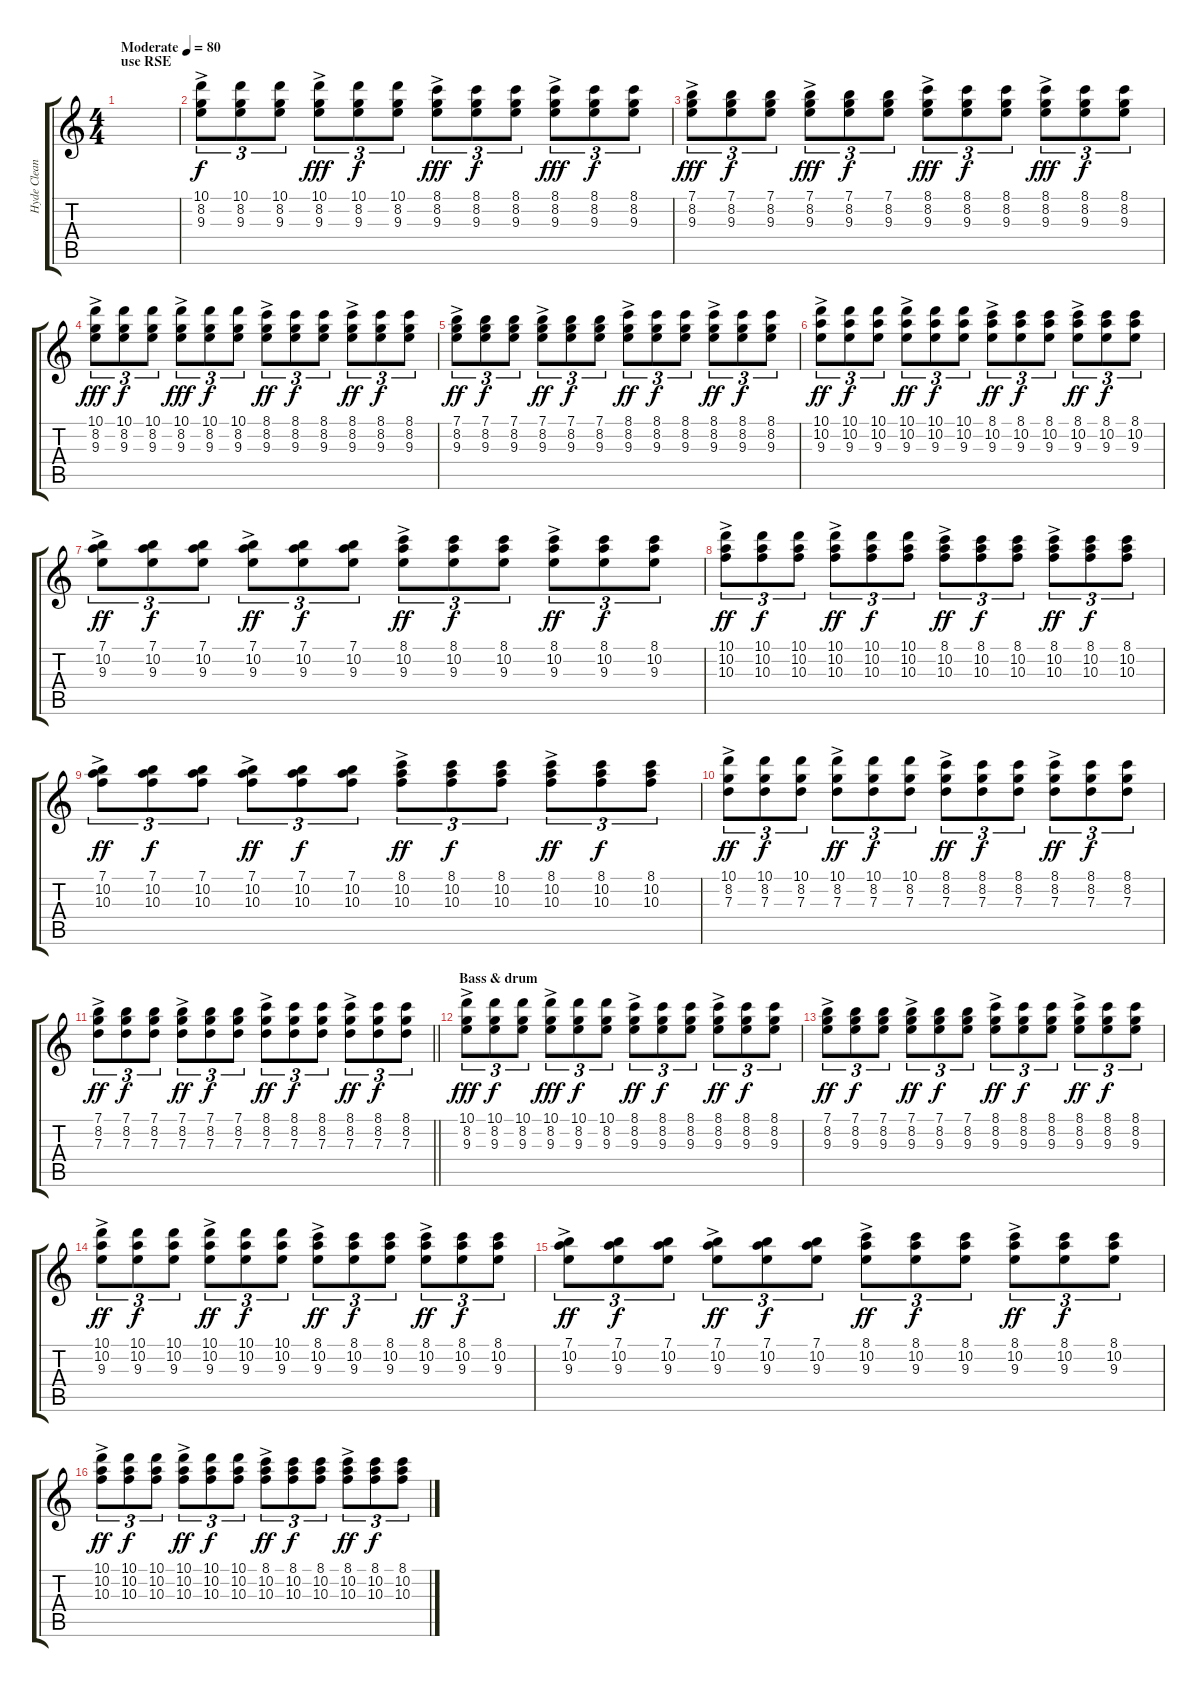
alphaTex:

\track ("Hyde Clean" "Hyde Clean") {instrument electricguitarclean}
\staff {score tabs}
\tuning (E4 B3 G3 D3 A2 E2) {hide}
\ts (4 4)
\section ("" "use RSE ")
\tempo (80 "Moderate")
\clef g2
\ks c
|
(10.1{ac} 8.2 9.3).8{tu (3 2)} (10.1 8.2 9.3).8{tu (3 2) dy f} (10.1 8.2 9.3).8{tu (3 2)} (10.1{ac} 8.2{ac} 9.3{ac}).8{tu (3 2) dy fff} (10.1 8.2 9.3).8{tu (3 2) dy f} (10.1 8.2 9.3).8{tu (3 2)} (8.1{ac} 8.2{ac} 9.3{ac}).8{tu (3 2) dy fff} (8.1 8.2 9.3).8{tu (3 2) dy f} (8.1 8.2 9.3).8{tu (3 2)} (8.1{ac} 8.2{ac} 9.3{ac}).8{tu (3 2) dy fff} (8.1 8.2 9.3).8{tu (3 2) dy f} (8.1 8.2 9.3).8{tu (3 2)} |
(7.1{ac} 8.2{ac} 9.3{ac}).8{tu (3 2) dy fff} (7.1 8.2 9.3).8{tu (3 2) dy f} (7.1 8.2 9.3).8{tu (3 2)} (7.1{ac} 8.2{ac} 9.3{ac}).8{tu (3 2) dy fff} (7.1 8.2 9.3).8{tu (3 2) dy f} (7.1 8.2 9.3).8{tu (3 2)} (8.1{ac} 8.2{ac} 9.3{ac}).8{tu (3 2) dy fff} (8.1 8.2 9.3).8{tu (3 2) dy f} (8.1 8.2 9.3).8{tu (3 2)} (8.1{ac} 8.2{ac} 9.3{ac}).8{tu (3 2) dy fff} (8.1 8.2 9.3).8{tu (3 2) dy f} (8.1 8.2 9.3).8{tu (3 2)} |
(10.1{ac} 8.2{ac} 9.3{ac}).8{tu (3 2) dy fff} (10.1 8.2 9.3).8{tu (3 2) dy f} (10.1 8.2 9.3).8{tu (3 2)} (10.1{ac} 8.2{ac} 9.3{ac}).8{tu (3 2) dy fff} (10.1 8.2 9.3).8{tu (3 2) dy f} (10.1 8.2 9.3).8{tu (3 2)} (8.1{ac} 8.2{ac} 9.3{ac}).8{tu (3 2) dy ff} (8.1 8.2 9.3).8{tu (3 2) dy f} (8.1 8.2 9.3).8{tu (3 2)} (8.1{ac} 8.2{ac} 9.3{ac}).8{tu (3 2) dy ff} (8.1 8.2 9.3).8{tu (3 2) dy f} (8.1 8.2 9.3).8{tu (3 2)} |
(7.1{ac} 8.2{ac} 9.3{ac}).8{tu (3 2) dy ff} (7.1 8.2 9.3).8{tu (3 2) dy f} (7.1 8.2 9.3).8{tu (3 2)} (7.1{ac} 8.2{ac} 9.3{ac}).8{tu (3 2) dy ff} (7.1 8.2 9.3).8{tu (3 2) dy f} (7.1 8.2 9.3).8{tu (3 2)} (8.1{ac} 8.2{ac} 9.3{ac}).8{tu (3 2) dy ff} (8.1 8.2 9.3).8{tu (3 2) dy f} (8.1 8.2 9.3).8{tu (3 2)} (8.1{ac} 8.2{ac} 9.3{ac}).8{tu (3 2) dy ff} (8.1 8.2 9.3).8{tu (3 2) dy f} (8.1 8.2 9.3).8{tu (3 2)} |
(10.1{ac} 10.2{ac} 9.3{ac}).8{tu (3 2) dy ff} (10.1 10.2 9.3).8{tu (3 2) dy f} (10.1 10.2 9.3).8{tu (3 2)} (10.1{ac} 10.2{ac} 9.3{ac}).8{tu (3 2) dy ff} (10.1 10.2 9.3).8{tu (3 2) dy f} (10.1 10.2 9.3).8{tu (3 2)} (8.1{ac} 10.2{ac} 9.3{ac}).8{tu (3 2) dy ff} (8.1 10.2 9.3).8{tu (3 2) dy f} (8.1 10.2 9.3).8{tu (3 2)} (8.1{ac} 10.2{ac} 9.3{ac}).8{tu (3 2) dy ff} (8.1 10.2 9.3).8{tu (3 2) dy f} (8.1 10.2 9.3).8{tu (3 2)} |
(7.1{ac} 10.2{ac} 9.3{ac}).8{tu (3 2) dy ff} (7.1 10.2 9.3).8{tu (3 2) dy f} (7.1 10.2 9.3).8{tu (3 2)} (7.1{ac} 10.2{ac} 9.3{ac}).8{tu (3 2) dy ff} (7.1 10.2 9.3).8{tu (3 2) dy f} (7.1 10.2 9.3).8{tu (3 2)} (8.1{ac} 10.2{ac} 9.3{ac}).8{tu (3 2) dy ff} (8.1 10.2 9.3).8{tu (3 2) dy f} (8.1 10.2 9.3).8{tu (3 2)} (8.1{ac} 10.2{ac} 9.3{ac}).8{tu (3 2) dy ff} (8.1 10.2 9.3).8{tu (3 2) dy f} (8.1 10.2 9.3).8{tu (3 2)} |
(10.1{ac} 10.2{ac} 10.3{ac}).8{tu (3 2) dy ff} (10.1 10.2 10.3).8{tu (3 2) dy f} (10.1 10.2 10.3).8{tu (3 2)} (10.1{ac} 10.2{ac} 10.3{ac}).8{tu (3 2) dy ff} (10.1 10.2 10.3).8{tu (3 2) dy f} (10.1 10.2 10.3).8{tu (3 2)} (8.1{ac} 10.2{ac} 10.3{ac}).8{tu (3 2) dy ff} (8.1 10.2 10.3).8{tu (3 2) dy f} (8.1 10.2 10.3).8{tu (3 2)} (8.1{ac} 10.2{ac} 10.3{ac}).8{tu (3 2) dy ff} (8.1 10.2 10.3).8{tu (3 2) dy f} (8.1 10.2 10.3).8{tu (3 2)} |
(7.1{ac} 10.2{ac} 10.3{ac}).8{tu (3 2) dy ff} (7.1 10.2 10.3).8{tu (3 2) dy f} (7.1 10.2 10.3).8{tu (3 2)} (7.1{ac} 10.2{ac} 10.3{ac}).8{tu (3 2) dy ff} (7.1 10.2 10.3).8{tu (3 2) dy f} (7.1 10.2 10.3).8{tu (3 2)} (8.1{ac} 10.2{ac} 10.3{ac}).8{tu (3 2) dy ff} (8.1 10.2 10.3).8{tu (3 2) dy f} (8.1 10.2 10.3).8{tu (3 2)} (8.1{ac} 10.2{ac} 10.3{ac}).8{tu (3 2) dy ff} (8.1 10.2 10.3).8{tu (3 2) dy f} (8.1 10.2 10.3).8{tu (3 2)} |
(10.1{ac} 8.2{ac} 7.3{ac}).8{tu (3 2) dy ff} (10.1 8.2 7.3).8{tu (3 2) dy f} (10.1 8.2 7.3).8{tu (3 2)} (10.1{ac} 8.2{ac} 7.3{ac}).8{tu (3 2) dy ff} (10.1 8.2 7.3).8{tu (3 2) dy f} (10.1 8.2 7.3).8{tu (3 2)} (8.1{ac} 8.2{ac} 7.3{ac}).8{tu (3 2) dy ff} (8.1 8.2 7.3).8{tu (3 2) dy f} (8.1 8.2 7.3).8{tu (3 2)} (8.1{ac} 8.2{ac} 7.3{ac}).8{tu (3 2) dy ff} (8.1 8.2 7.3).8{tu (3 2) dy f} (8.1 8.2 7.3).8{tu (3 2)} |
\barLineRight lightlight
(7.1{ac} 8.2{ac} 7.3{ac}).8{tu (3 2) dy ff} (7.1 8.2 7.3).8{tu (3 2) dy f} (7.1 8.2 7.3).8{tu (3 2)} (7.1{ac} 8.2{ac} 7.3{ac}).8{tu (3 2) dy ff} (7.1 8.2 7.3).8{tu (3 2) dy f} (7.1 8.2 7.3).8{tu (3 2)} (8.1{ac} 8.2{ac} 7.3{ac}).8{tu (3 2) dy ff} (8.1 8.2 7.3).8{tu (3 2) dy f} (8.1 8.2 7.3).8{tu (3 2)} (8.1{ac} 8.2{ac} 7.3{ac}).8{tu (3 2) dy ff} (8.1 8.2 7.3).8{tu (3 2) dy f} (8.1 8.2 7.3).8{tu (3 2)} |
\section ("" "Bass & drum")
(10.1{ac} 8.2{ac} 9.3{ac}).8{tu (3 2) dy fff} (10.1 8.2 9.3).8{tu (3 2) dy f} (10.1 8.2 9.3).8{tu (3 2)} (10.1{ac} 8.2{ac} 9.3{ac}).8{tu (3 2) dy fff} (10.1 8.2 9.3).8{tu (3 2) dy f} (10.1 8.2 9.3).8{tu (3 2)} (8.1{ac} 8.2{ac} 9.3{ac}).8{tu (3 2) dy ff} (8.1 8.2 9.3).8{tu (3 2) dy f} (8.1 8.2 9.3).8{tu (3 2)} (8.1{ac} 8.2{ac} 9.3{ac}).8{tu (3 2) dy ff} (8.1 8.2 9.3).8{tu (3 2) dy f} (8.1 8.2 9.3).8{tu (3 2)} |
(7.1{ac} 8.2{ac} 9.3{ac}).8{tu (3 2) dy ff} (7.1 8.2 9.3).8{tu (3 2) dy f} (7.1 8.2 9.3).8{tu (3 2)} (7.1{ac} 8.2{ac} 9.3{ac}).8{tu (3 2) dy ff} (7.1 8.2 9.3).8{tu (3 2) dy f} (7.1 8.2 9.3).8{tu (3 2)} (8.1{ac} 8.2{ac} 9.3{ac}).8{tu (3 2) dy ff} (8.1 8.2 9.3).8{tu (3 2) dy f} (8.1 8.2 9.3).8{tu (3 2)} (8.1{ac} 8.2{ac} 9.3{ac}).8{tu (3 2) dy ff} (8.1 8.2 9.3).8{tu (3 2) dy f} (8.1 8.2 9.3).8{tu (3 2)} |
(10.1{ac} 10.2{ac} 9.3{ac}).8{tu (3 2) dy ff} (10.1 10.2 9.3).8{tu (3 2) dy f} (10.1 10.2 9.3).8{tu (3 2)} (10.1{ac} 10.2{ac} 9.3{ac}).8{tu (3 2) dy ff} (10.1 10.2 9.3).8{tu (3 2) dy f} (10.1 10.2 9.3).8{tu (3 2)} (8.1{ac} 10.2{ac} 9.3{ac}).8{tu (3 2) dy ff} (8.1 10.2 9.3).8{tu (3 2) dy f} (8.1 10.2 9.3).8{tu (3 2)} (8.1{ac} 10.2{ac} 9.3{ac}).8{tu (3 2) dy ff} (8.1 10.2 9.3).8{tu (3 2) dy f} (8.1 10.2 9.3).8{tu (3 2)} |
(7.1{ac} 10.2{ac} 9.3{ac}).8{tu (3 2) dy ff} (7.1 10.2 9.3).8{tu (3 2) dy f} (7.1 10.2 9.3).8{tu (3 2)} (7.1{ac} 10.2{ac} 9.3{ac}).8{tu (3 2) dy ff} (7.1 10.2 9.3).8{tu (3 2) dy f} (7.1 10.2 9.3).8{tu (3 2)} (8.1{ac} 10.2{ac} 9.3{ac}).8{tu (3 2) dy ff} (8.1 10.2 9.3).8{tu (3 2) dy f} (8.1 10.2 9.3).8{tu (3 2)} (8.1{ac} 10.2{ac} 9.3{ac}).8{tu (3 2) dy ff} (8.1 10.2 9.3).8{tu (3 2) dy f} (8.1 10.2 9.3).8{tu (3 2)} |
(10.1{ac} 10.2{ac} 10.3{ac}).8{tu (3 2) dy ff} (10.1 10.2 10.3).8{tu (3 2) dy f} (10.1 10.2 10.3).8{tu (3 2)} (10.1{ac} 10.2{ac} 10.3{ac}).8{tu (3 2) dy ff} (10.1 10.2 10.3).8{tu (3 2) dy f} (10.1 10.2 10.3).8{tu (3 2)} (8.1{ac} 10.2{ac} 10.3{ac}).8{tu (3 2) dy ff} (8.1 10.2 10.3).8{tu (3 2) dy f} (8.1 10.2 10.3).8{tu (3 2)} (8.1{ac} 10.2{ac} 10.3{ac}).8{tu (3 2) dy ff} (8.1 10.2 10.3).8{tu (3 2) dy f} (8.1 10.2 10.3).8{tu (3 2)}
